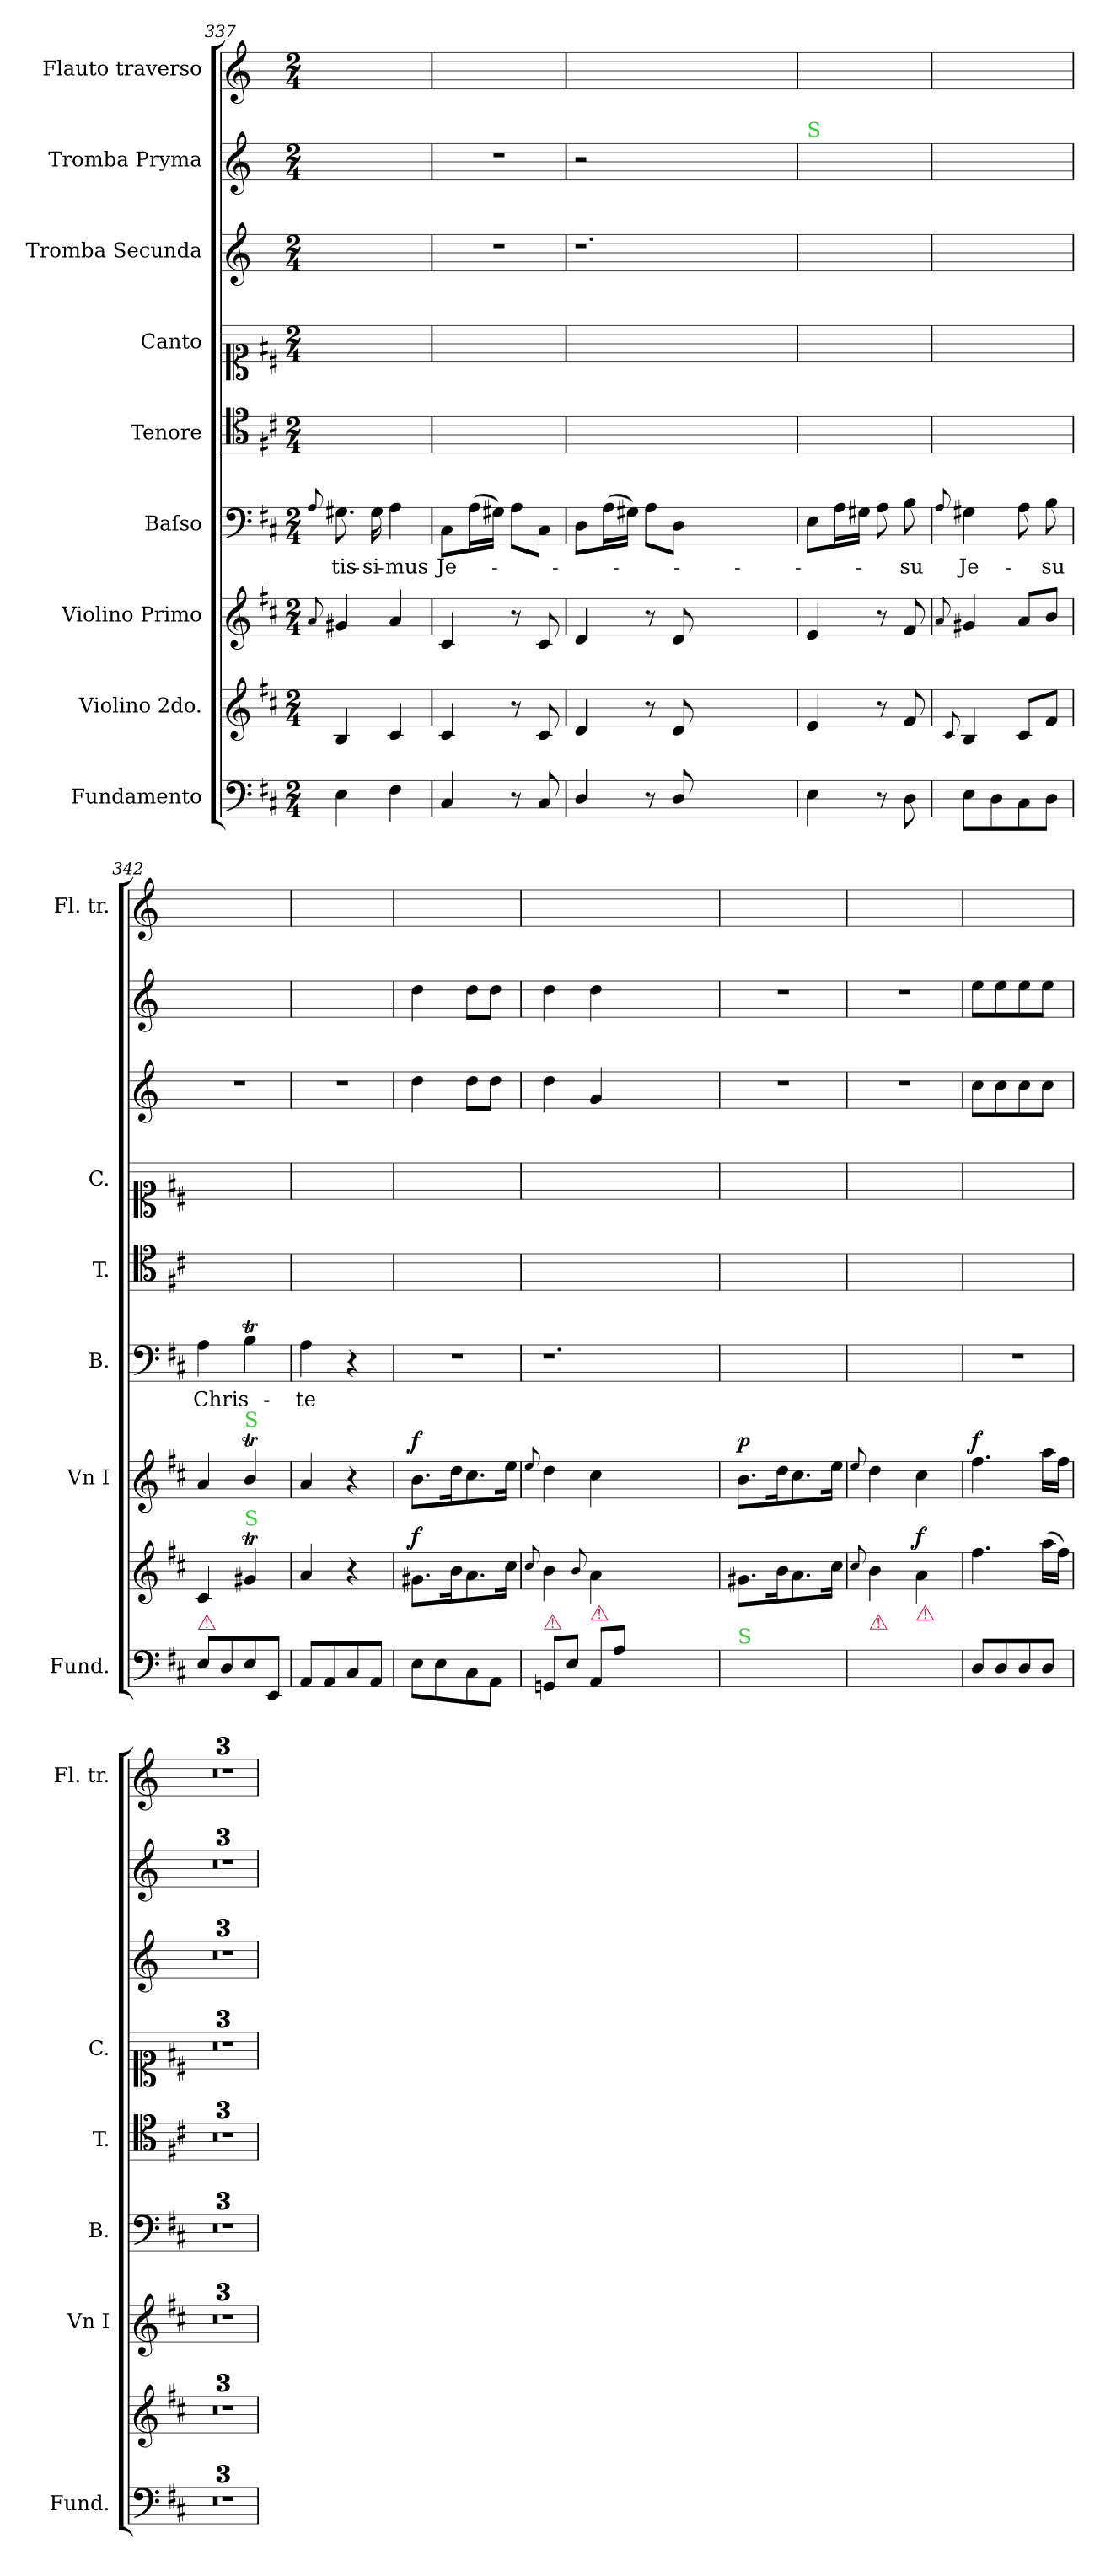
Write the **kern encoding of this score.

**kern	**dynam	**kern	**dynam	**kern	**dynam	**kern	**text	**kern	**kern	**kern	**kern	**kern
*part9	*part9	*part8	*part8	*part7	*part7	*part6	*part6	*part5	*part4	*part3	*part2	*part1
*staff9	*staff9	*staff8	*staff8	*staff7	*staff7	*staff6	*staff6	*staff5	*staff4	*staff3	*staff2	*staff1
*I"Fundamento	*	*I"Violino 2do.	*	*I"Violino Primo	*	*I"Baſso	*	*I"Tenore	*I"Canto	*I"Tromba Secunda	*I"Tromba Pryma	*I"Flauto traverso
*I'Fund.	*	*	*	*I'Vn I	*	*I'B.	*	*I'T.	*I'C.	*	*	*I'Fl. tr.
*clefF4	*	*clefG2	*	*clefG2	*	*clefF4	*	*clefC4	*clefC1	*clefG2	*clefG2	*clefG2
*	*	*	*	*	*	*	*	*	*	*ITrd-1c-2	*ITrd-1c-2	*
*k[f#c#]	*	*k[f#c#]	*	*k[f#c#]	*	*k[f#c#]	*	*k[f#c#]	*k[f#c#]	*k[f#c#]	*k[f#c#]	*k[]
*M2/4	*	*M2/4	*	*M2/4	*	*M2/4	*	*M2/4	*M2/4	*M2/4	*M2/4	*M2/4
=337	=337	=337	=337	=337	=337	=337	=337	=337	=337	=337	=337	=337
.	.	.	.	8qqa/	.	8qqA/	.	.	.	.	.	.
4E\	.	4B/	.	4g#X/	.	8.G#X\	-tis-	2ryy	2ryy	2ryy	2ryy	2ryy
.	.	.	.	.	.	16G#\	-si-	.	.	.	.	.
4F#\	.	4c#/	.	4a/	.	4A\	-mus	.	.	.	.	.
=338	=338	=338	=338	=338	=338	=338	=338	=338	=338	=338	=338	=338
4C#/	.	4c#/	.	4c#/	.	8C#\L	Je-	2ryy	2ryy	2r	2r	2ryy
.	.	.	.	.	.	(16A\L	.	.	.	.	.	.
.	.	.	.	.	.	16G#X\JJ)	.	.	.	.	.	.
8r	.	8r	.	8r	.	8A\L	.	.	.	.	.	.
8C#/	.	8c#/	.	8c#/	.	8C#\J	.	.	.	.	.	.
=339	=339	=339	=339	=339	=339	=339	=339	=339	=339	=339	=339	=339
4D/	.	4d/	.	4d/	.	8D\L	.	2ryy	2ryy	1.r	2r	2ryy
.	.	.	.	.	.	(16A\L	.	.	.	.	.	.
.	.	.	.	.	.	16G#X\JJ)	.	.	.	.	.	.
8r	.	8r	.	8r	.	8A\L	.	.	.	.	.	.
8D/	.	8d/	.	8d/	.	8D\J	.	.	.	.	.	.
1ryy	.	1ryy	.	1ryy	.	1ryy	.	1ryy	1ryy	.	1ryy	1ryy
=340	=340	=340	=340	=340	=340	=340	=340	=340	=340	=340	=340	=340
!	!	!	!	!	!	!	!	!	!	!	!LO:TX:a:color=limegreen:t=S	!
4E\	.	4e/	.	4e/	.	8E\L	.	2ryy	2ryy	2ryy	2ryy	2ryy
.	.	.	.	.	.	16A\L	.	.	.	.	.	.
.	.	.	.	.	.	16G#X\JJ	.	.	.	.	.	.
8r	.	8r	.	8r	.	8A\	.	.	.	.	.	.
8D\	.	8f#/	.	8f#/	.	8B\	-su	.	.	.	.	.
=341	=341	=341	=341	=341	=341	=341	=341	=341	=341	=341	=341	=341
.	.	8qqc#/	.	8qqa/	.	8qqA/	.	.	.	.	.	.
8E\L	.	4B/	.	4g#X/	.	4G#X\	Je-	2ryy	2ryy	2ryy	2ryy	2ryy
8D\	.	.	.	.	.	.	.	.	.	.	.	.
8C#\	.	8c#/L	.	8a/L	.	8A\	.	.	.	.	.	.
8D\J	.	8f#/J	.	8b/J	.	8B\	-su	.	.	.	.	.
=342	=342	=342	=342	=342	=342	=342	=342	=342	=342	=342	=342	=342
!LO:TX:a:color=crimson:t=⚠	!	!	!	!	!	!	!	!	!	!	!	!
8E/L	.	4c#/	.	4a/	.	4A\	Chris-	2ryy	2ryy	2r	2ryy	2ryy
8D/	.	.	.	.	.	.	.	.	.	.	.	.
!	!	!	!	!LO:TX:a:color=limegreen:t=S	!	!	!	!	!	!	!	!
!	!	!LO:TX:a:color=limegreen:t=S	!	!	!	!	!	!	!	!	!	!
8E/	.	4g#Xt/	.	4bT/	.	4BT\	.	.	.	.	.	.
8EE/J	.	.	.	.	.	.	.	.	.	.	.	.
=343	=343	=343	=343	=343	=343	=343	=343	=343	=343	=343	=343	=343
!	!LO:DY:a	!	!	!	!	!	!	!	!	!	!	!
8AA/L	f&colon;	4a/	.	4a/	.	4A\	-te	2ryy	2ryy	2r	2ryy	2ryy
8AA/	.	.	.	.	.	.	.	.	.	.	.	.
8C#/	.	4r	.	4r	.	4r	.	.	.	.	.	.
8AA/J	.	.	.	.	.	.	.	.	.	.	.	.
=344	=344	=344	=344	=344	=344	=344	=344	=344	=344	=344	=344	=344
!	!	!	!LO:DY:a	!	!LO:DY:a	!	!	!	!	!	!	!
8E\L	.	8.g#X\L	f	8.b\L	f	2r	.	2ryy	2ryy	4ee\	4ee\	2ryy
8E\	.	.	.	.	.	.	.	.	.	.	.	.
.	.	16b\K	.	16dd\K	.	.	.	.	.	.	.	.
8C#\	.	8.a\	.	8.cc#\	.	.	.	.	.	8ee\L	8ee\L	.
8AA\J	.	.	.	.	.	.	.	.	.	8ee\J	8ee\J	.
.	.	16cc#\Jk	.	16ee\Jk	.	.	.	.	.	.	.	.
=345	=345	=345	=345	=345	=345	=345	=345	=345	=345	=345	=345	=345
.	.	8qqcc#/	.	8qqee/	.	.	.	.	.	.	.	.
!LO:TX:a:color=crimson:t=⚠	!	!	!	!	!	!	!	!	!	!	!	!
8GGn/L	.	4b\	.	4dd\	.	1.r	.	2ryy	2ryy	4ee\	4ee\	2ryy
8E\J	.	.	.	.	.	.	.	.	.	.	.	.
.	.	8qqb/	.	.	.	.	.	.	.	.	.	.
!LO:TX:a:color=crimson:t=⚠	!	!	!	!	!	!	!	!	!	!	!	!
8AA/L	.	4a\	.	4cc#\	.	.	.	.	.	4a/	4ee\	.
8A\J	.	.	.	.	.	.	.	.	.	.	.	.
1ryy	.	1ryy	.	1ryy	.	.	.	1ryy	1ryy	1ryy	1ryy	1ryy
=346	=346	=346	=346	=346	=346	=346	=346	=346	=346	=346	=346	=346
!LO:TX:a:color=limegreen:t=S	!	!	!	!	!	!	!	!	!	!	!	!
!	!	!	!	!	!LO:DY:a	!	!	!	!	!	!	!
8E\Lyy	.	8.g#X\L	.	8.b\L	p	2ryy	.	2ryy	2ryy	2r	2r	2ryy
8E\yy	.	.	.	.	.	.	.	.	.	.	.	.
.	.	16b\K	.	16dd\K	.	.	.	.	.	.	.	.
8C#\yy	.	8.a\	.	8.cc#\	.	.	.	.	.	.	.	.
8AA\Jyy	.	.	.	.	.	.	.	.	.	.	.	.
.	.	16cc#\Jk	.	16ee\Jk	.	.	.	.	.	.	.	.
=347	=347	=347	=347	=347	=347	=347	=347	=347	=347	=347	=347	=347
.	.	8qqcc#/	.	8qqee/	.	.	.	.	.	.	.	.
!LO:TX:a:color=crimson:t=⚠	!	!	!	!	!	!	!	!	!	!	!	!
8GGn/Lyy	.	4b\	.	4dd\	.	2ryy	.	2ryy	2ryy	2r	2r	2ryy
8E\Jyy	.	.	.	.	.	.	.	.	.	.	.	.
!LO:TX:a:color=crimson:t=⚠	!	!	!	!	!	!	!	!	!	!	!	!
!	!	!	!LO:DY:a	!	!	!	!	!	!	!	!	!
8AA/Lyy	.	4a\	f	4cc#\	.	.	.	.	.	.	.	.
8A\Jyy	.	.	.	.	.	.	.	.	.	.	.	.
=348	=348	=348	=348	=348	=348	=348	=348	=348	=348	=348	=348	=348
!	!LO:DY:a	!	!	!	!LO:DY:a	!	!	!	!	!	!	!
8D/L	f&colon;	4.ff#\	.	4.ff#\	f	2r	.	2ryy	2ryy	8dd\L	8ff#\L	2ryy
8D/	.	.	.	.	.	.	.	.	.	8dd\	8ff#\	.
8D/	.	.	.	.	.	.	.	.	.	8dd\	8ff#\	.
8D/J	.	(16aa\LL	.	16aa\LL	.	.	.	.	.	8dd\J	8ff#\J	.
.	.	16ff#\JJ)	.	16ff#\JJ	.	.	.	.	.	.	.	.
=	=	=	=	=	=	=	=	=	=	=	=	=
2ryy	.	2ryy	.	2ryy	.	2r	.	2ryy	2ryy	2ryy	2ryy	2ryy
=	=	=	=	=	=	=	=	=	=	=	=	=
2ryy	.	2ryy	.	2ryy	.	2r	.	2ryy	2ryy	2ryy	2ryy	2ryy
=	=	=	=	=	=	=	=	=	=	=	=	=
2ryy	.	2ryy	.	2ryy	.	2r	.	2ryy	2ryy	2ryy	2ryy	2ryy
=	=	=	=	=	=	=	=	=	=	=	=	=
*-	*-	*-	*-	*-	*-	*-	*-	*-	*-	*-	*-	*-
